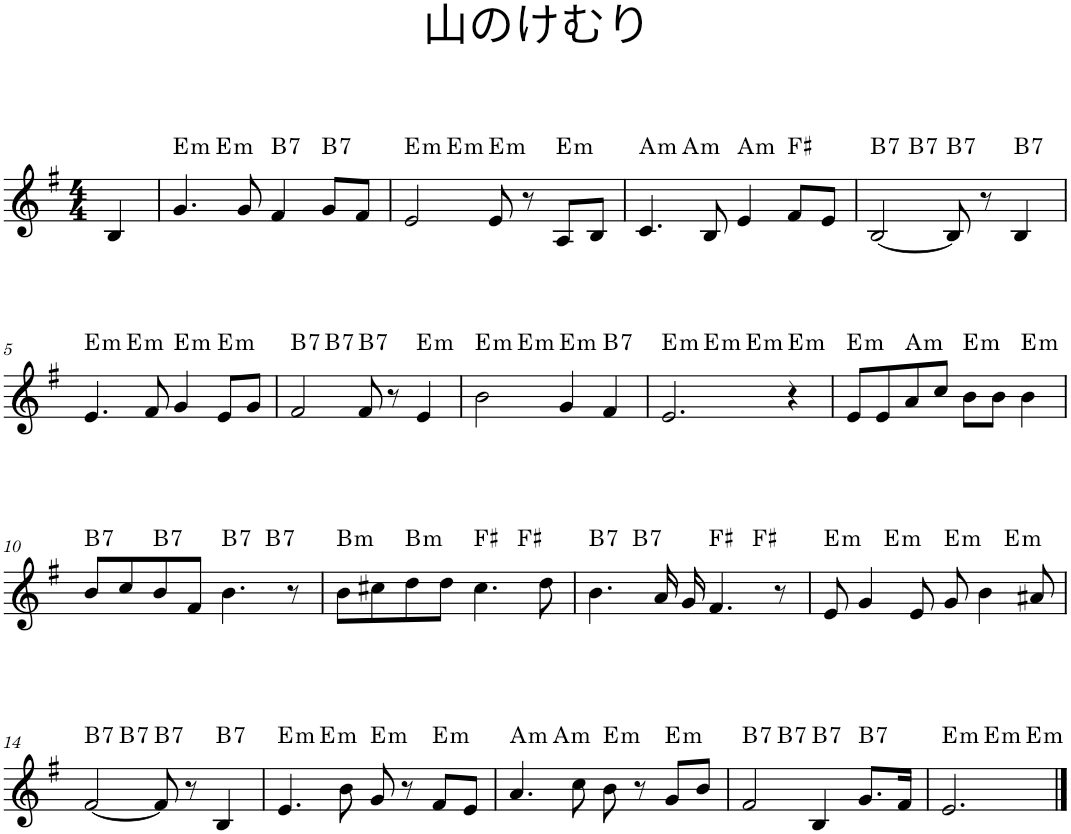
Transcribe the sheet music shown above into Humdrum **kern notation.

**kern	**harte
*part1	*part1
*staff1	*
*I"Piano	*
*I'Pno.	*
*clefG2	*
*k[f#]	*
*M4/4	*
=	=
4B/	.
=1	=1
!	!LO:H:kt=m
*^	*
4.g/	4ryy	E:min
!	!	!LO:H:kt=m
.	2.ryy	E:min
8g/	.	.
!	!	!LO:H:kt=7
4f#/	.	B:7
!	!	!LO:H:kt=7
8g/L	.	B:7
8f#/J	.	.
=2	=2	=2
!	!	!LO:H:kt=m
2e/	4ryy	E:min
!	!	!LO:H:kt=m
.	2.ryy	E:min
!	!	!LO:H:kt=m
8e/	.	E:min
8r	.	.
!	!	!LO:H:kt=m
8A/L	.	E:min
8B/J	.	.
=3	=3	=3
!	!	!LO:H:kt=m
4.c/	4ryy	A:min
!	!	!LO:H:kt=m
.	2.ryy	A:min
8B/	.	.
!	!	!LO:H:kt=m
4e/	.	A:min
8f#/L	.	F#:maj
8e/J	.	.
=4	=4	=4
!	!	!LO:H:kt=7
[<2B/	4ryy	B:7
!	!	!LO:H:kt=7
.	2.ryy	B:7
!	!	!LO:H:kt=7
8B/]	.	B:7
8r	.	.
!	!	!LO:H:kt=7
4B/	.	B:7
!!LO:LB:g=z	!!
=5	=5	=5
!	!	!LO:H:kt=m
4.e/	4ryy	E:min
!	!	!LO:H:kt=m
.	2.ryy	E:min
8f#/	.	.
!	!	!LO:H:kt=m
4g/	.	E:min
!	!	!LO:H:kt=m
8e/L	.	E:min
8g/J	.	.
=6	=6	=6
!	!	!LO:H:kt=7
2f#/	4ryy	B:7
!	!	!LO:H:kt=7
.	2.ryy	B:7
!	!	!LO:H:kt=7
8f#/	.	B:7
8r	.	.
!	!	!LO:H:kt=m
4e/	.	E:min
=7	=7	=7
!	!	!LO:H:kt=m
2b\	4ryy	E:min
!	!	!LO:H:kt=m
.	2.ryy	E:min
!	!	!LO:H:kt=m
4g/	.	E:min
!	!	!LO:H:kt=7
4f#/	.	B:7
=8	=8	=8
!	!	!LO:H:kt=m
*	*^	*
2.e/	4ryy	2ryy	E:min
!	!	!	!LO:H:kt=m
.	2.ryy	.	E:min
!	!	!	!LO:H:kt=m
.	.	2ryy	E:min
!	!	!	!LO:H:kt=m
4r	.	.	E:min
=9	=9	=9	=9
!	!	!	!LO:H:kt=m
*v	*v	*v	*
8e/L	E:min
8e/	.
!	!LO:H:kt=m
8a/	A:min
8cc/J	.
!	!LO:H:kt=m
8b\L	E:min
8b\J	.
!	!LO:H:kt=m
4b\	E:min
!!LO:LB:g=z
=10	=10
!	!LO:H:kt=7
*^	*
8b/L	2.ryy	B:7
8cc/	.	.
!	!	!LO:H:kt=7
8b/	.	B:7
8f#/J	.	.
!	!	!LO:H:kt=7
4.b\	.	B:7
!	!	!LO:H:kt=7
.	4ryy	B:7
8r	.	.
=11	=11	=11
!	!	!LO:H:kt=m
8b\L	2.ryy	B:min
8cc#X\	.	.
!	!	!LO:H:kt=m
8dd\	.	B:min
8dd\J	.	.
4.cc#\	.	F#:maj
.	4ryy	F#:maj
8dd\	.	.
=12	=12	=12
!	!	!LO:H:kt=7
*	*^	*
4.b\	4ryy	2.ryy	B:7
!	!	!	!LO:H:kt=7
.	2.ryy	.	B:7
16a/	.	.	.
16g/	.	.	.
4.f#/	.	.	F#:maj
.	.	4ryy	F#:maj
8r	.	.	.
=13	=13	=13	=13
!	!	!	!LO:H:kt=m
8e/	4ryy	2.ryy	E:min
4g/	.	.	.
!	!	!	!LO:H:kt=m
.	2.ryy	.	E:min
8e/	.	.	.
!	!	!	!LO:H:kt=m
8g/	.	.	E:min
4b\	.	.	.
!	!	!	!LO:H:kt=m
.	.	4ryy	E:min
8a#X/	.	.	.
!!LO:LB:g=z	!!	!!
=14	=14	=14	=14
!	!	!	!LO:H:kt=7
*	*v	*v	*
[<2f#/	4ryy	B:7
!	!	!LO:H:kt=7
.	2.ryy	B:7
!	!	!LO:H:kt=7
8f#/]	.	B:7
8r	.	.
!	!	!LO:H:kt=7
4B/	.	B:7
=15	=15	=15
!	!	!LO:H:kt=m
4.e/	4ryy	E:min
!	!	!LO:H:kt=m
.	2.ryy	E:min
8b\	.	.
!	!	!LO:H:kt=m
8g/	.	E:min
8r	.	.
!	!	!LO:H:kt=m
8f#/L	.	E:min
8e/J	.	.
=16	=16	=16
!	!	!LO:H:kt=m
4.a/	4ryy	A:min
!	!	!LO:H:kt=m
.	2.ryy	A:min
8cc\	.	.
!	!	!LO:H:kt=m
8b\	.	E:min
8r	.	.
!	!	!LO:H:kt=m
8g/L	.	E:min
8b/J	.	.
=17	=17	=17
!	!	!LO:H:kt=7
2f#/	4ryy	B:7
!	!	!LO:H:kt=7
.	2.ryy	B:7
!	!	!LO:H:kt=7
4B/	.	B:7
!	!	!LO:H:kt=7
8.g/L	.	B:7
16f#/Jk	.	.
=18	=18	=18
!	!	!LO:H:kt=m
*	*^	*
2.e/	4ryy	2ryy	E:min
!	!	!	!LO:H:kt=m
.	2ryy	.	E:min
!	!	!	!LO:H:kt=m
.	.	4ryy	E:min
*v	*v	*v	*
==	==
*-	*-
